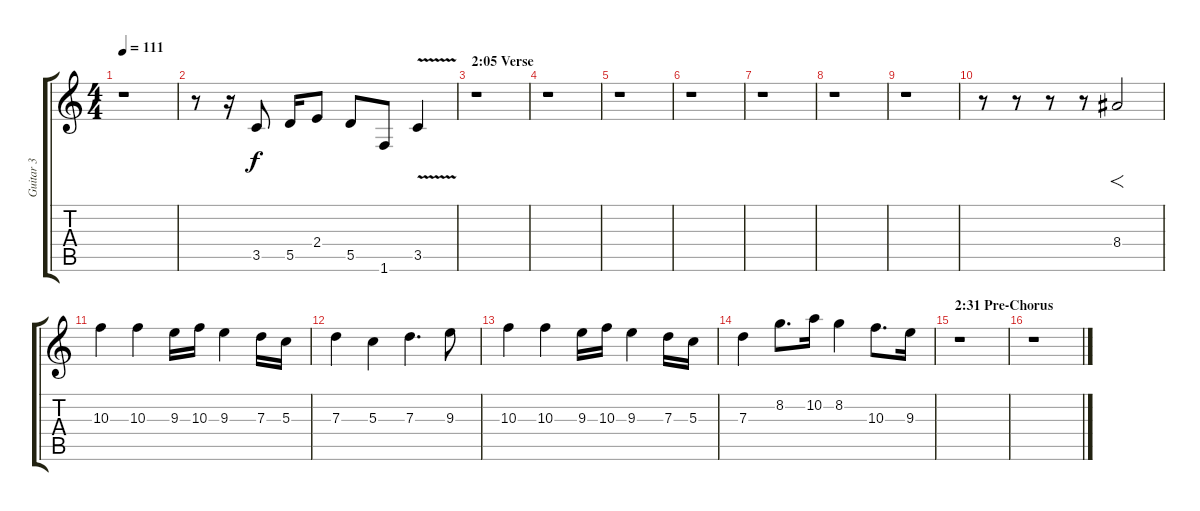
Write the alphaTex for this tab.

\track ("Guitar 3" "Guitar 3") {instrument distortionguitar}
\staff {score tabs}
\tuning (E4 B3 G3 D3 A2 E2) {hide}
\ts (4 4)
\tempo 111
\clef g2
\ks c
r.1{dy f} |
r.8 r.16 3.5.8 5.5.16 2.4.8 5.5.8 1.6.8 3.5{v}.4 |
\section ("" "2:05 Verse")
r.1 |
r.1 |
r.1 |
r.1 |
r.1 |
r.1 |
r.1 |
r.8 r.8 r.8 r.8 8.4.2{f} |
10.3.4 10.3.4 9.3.16 10.3.16 9.3.4 7.3.16 5.3.16 |
7.3.4 5.3.4 7.3.4{d} 9.3.8 |
10.3.4 10.3.4 9.3.16 10.3.16 9.3.4 7.3.16 5.3.16 |
7.3.4 8.2.8{d} 10.2.16 8.2.4 10.3.8{d} 9.3.16 |
\section ("" "2:31 Pre-Chorus")
r.1 |
r.1
